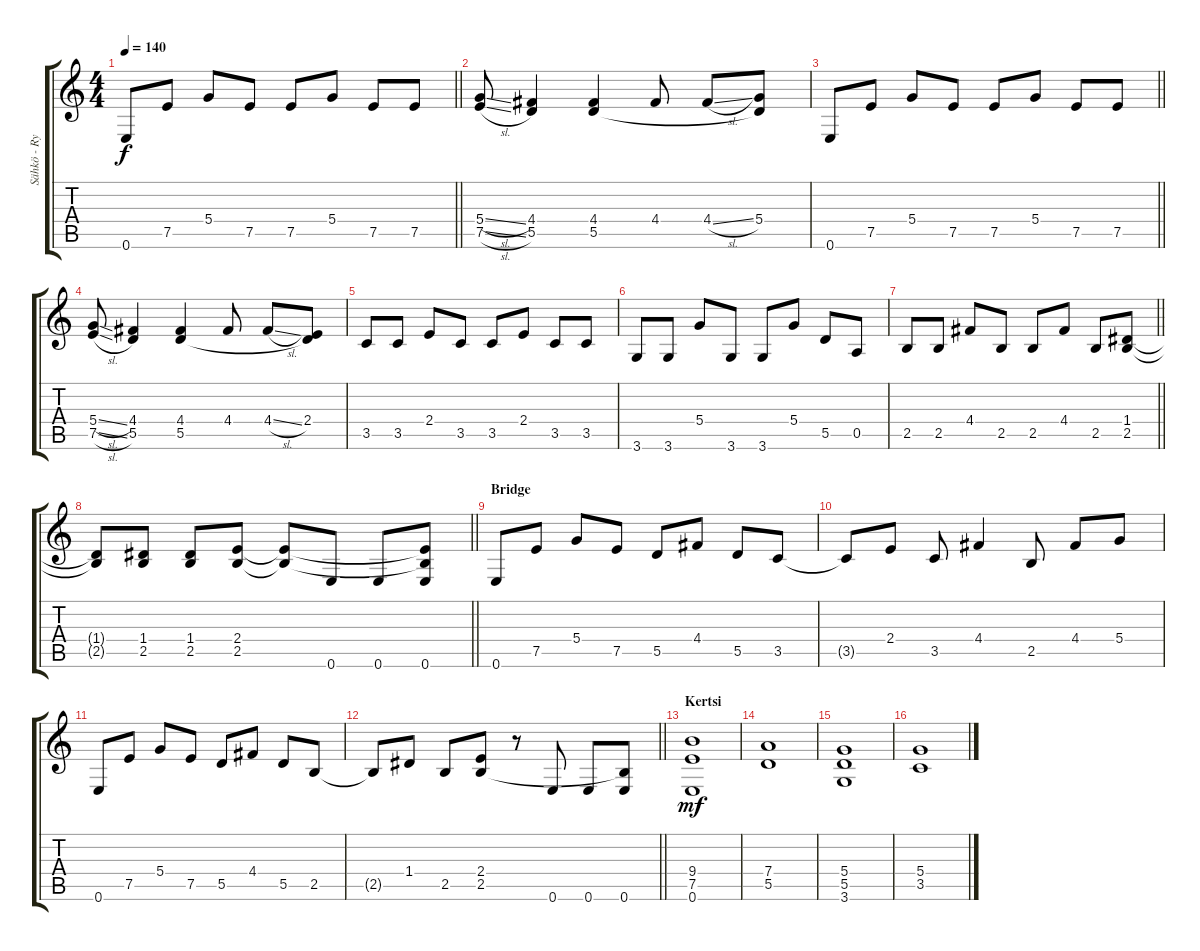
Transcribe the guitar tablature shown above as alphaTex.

\track ("Sähkö - Rythm" "Sähkö - Ry") {instrument overdrivenguitar}
\staff {score tabs}
\tuning (E4 B3 G3 D3 A2 E2) {hide}
\ts (4 4)
\tempo 140
\clef g2
\barLineRight lightlight
\ks c
0.6.8{dy f} 7.5.8 5.4.8 7.5.8 7.5.8 5.4.8 7.5.8 7.5.8 |
(5.4{sl} 7.5{sl}).8 (4.4 5.5).4 (4.4 5.5).4 4.4.8 4.4{sl}.8 (5.4 5.5{t}).8 |
\barLineRight lightlight
0.6.8 7.5.8 5.4.8 7.5.8 7.5.8 5.4.8 7.5.8 7.5.8 |
(5.4{sl} 7.5{sl}).8 (4.4 5.5).4 (4.4 5.5).4 4.4.8 4.4{sl}.8 (2.4 5.5{t}).8 |
3.5.8 3.5.8 2.4.8 3.5.8 3.5.8 2.4.8 3.5.8 3.5.8 |
3.6.8 3.6.8 5.4.8 3.6.8 3.6.8 5.4.8 5.5.8 0.5.8 |
\barLineRight lightlight
2.5.8 2.5.8 4.4.8 2.5.8 2.5.8 4.4.8 2.5.8 (1.4 2.5).8 |
\barLineRight lightlight
(1.4{t} 2.5{t}).8 (1.4 2.5).8 (1.4 2.5).8 (2.4 2.5).8 (2.4{t} 2.5{t}).8 0.6.8 0.6.8 (2.4{t} 2.5{t} 0.6).8 |
\section ("" "Bridge")
0.6.8 7.5.8 5.4.8 7.5.8 5.5.8 4.4.8 5.5.8 3.5.8 |
3.5{t}.8 2.4.8 3.5.8 4.4.4 2.5.8 4.4.8 5.4.8 |
0.6.8 7.5.8 5.4.8 7.5.8 5.5.8 4.4.8 5.5.8 2.5.8 |
\barLineRight lightlight
2.5{t}.8 1.4.8 2.5.8 (2.4 2.5).8 r.8 0.6.8 0.6.8 (2.5{t} 0.6).8 |
\section ("" "Kertsi")
(9.4 7.5 0.6).1{dy mf} |
(7.4 5.5).1 |
(5.4 5.5 3.6).1 |
(5.4 3.5).1
